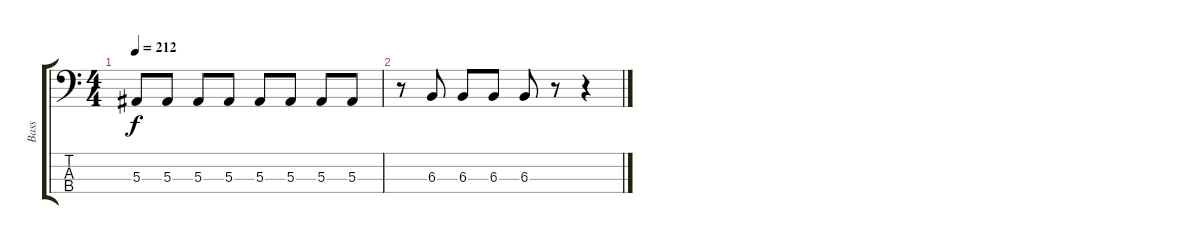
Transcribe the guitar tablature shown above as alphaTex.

\track ("Bass" "Bass") {instrument electricbasspick}
\staff {score tabs}
\tuning (Eb2 Bb1 F1 C1) {hide}
\ts (4 4)
\tempo 212
\clef f4
\ks c
5.3.8{dy f} 5.3.8 5.3.8 5.3.8 5.3.8 5.3.8 5.3.8 5.3.8 |
r.8 6.3.8 6.3.8 6.3.8 6.3.8 r.8 r.4
